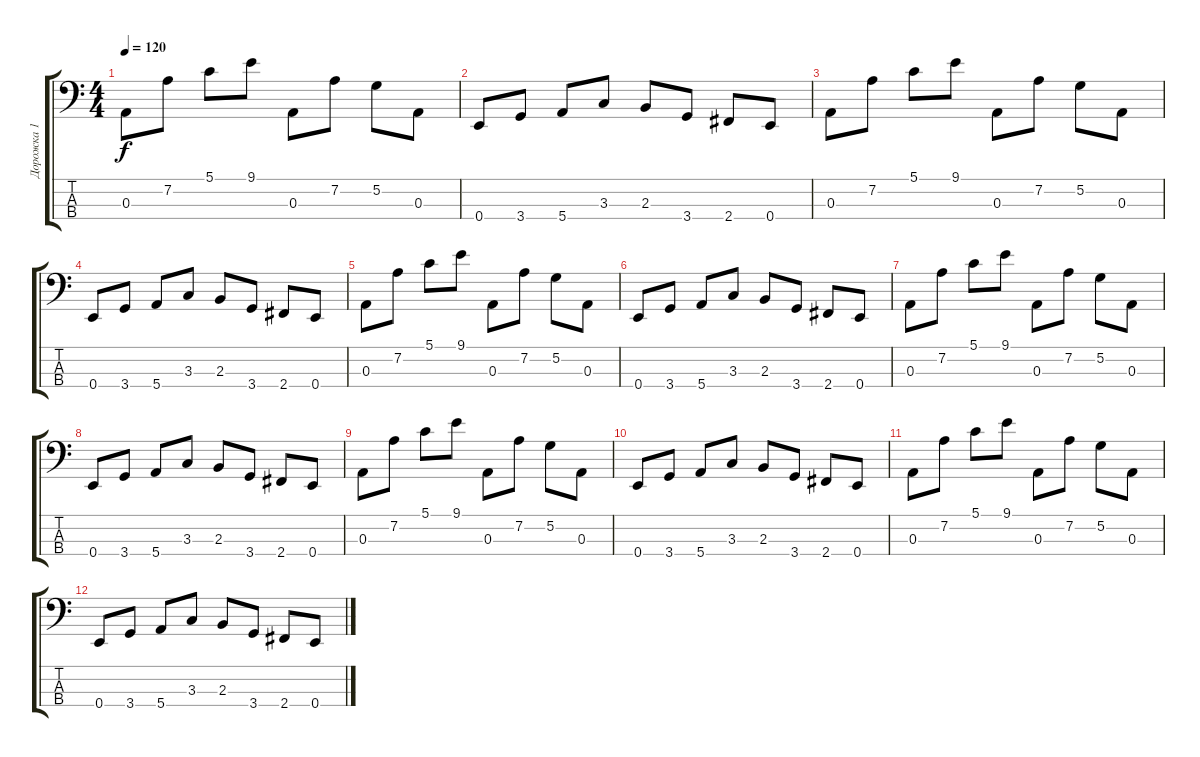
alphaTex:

\track ("Дорожка 1" "Дорожка 1") {instrument electricbasspick}
\staff {score tabs}
\tuning (G2 D2 A1 E1) {hide}
\ts (4 4)
\tempo 120
\clef f4
\ks c
0.3.8{dy f instrument electricbasspick} 7.2.8 5.1.8 9.1.8 0.3.8 7.2.8 5.2.8 0.3.8 |
0.4.8 3.4.8 5.4.8 3.3.8 2.3.8 3.4.8 2.4.8 0.4.8 |
0.3.8 7.2.8 5.1.8 9.1.8 0.3.8 7.2.8 5.2.8 0.3.8 |
0.4.8 3.4.8 5.4.8 3.3.8 2.3.8 3.4.8 2.4.8 0.4.8 |
0.3.8 7.2.8 5.1.8 9.1.8 0.3.8 7.2.8 5.2.8 0.3.8 |
0.4.8 3.4.8 5.4.8 3.3.8 2.3.8 3.4.8 2.4.8 0.4.8 |
0.3.8 7.2.8 5.1.8 9.1.8 0.3.8 7.2.8 5.2.8 0.3.8 |
0.4.8 3.4.8 5.4.8 3.3.8 2.3.8 3.4.8 2.4.8 0.4.8 |
0.3.8 7.2.8 5.1.8 9.1.8 0.3.8 7.2.8 5.2.8 0.3.8 |
0.4.8 3.4.8 5.4.8 3.3.8 2.3.8 3.4.8 2.4.8 0.4.8 |
0.3.8 7.2.8 5.1.8 9.1.8 0.3.8 7.2.8 5.2.8 0.3.8 |
0.4.8 3.4.8 5.4.8 3.3.8 2.3.8 3.4.8 2.4.8 0.4.8
